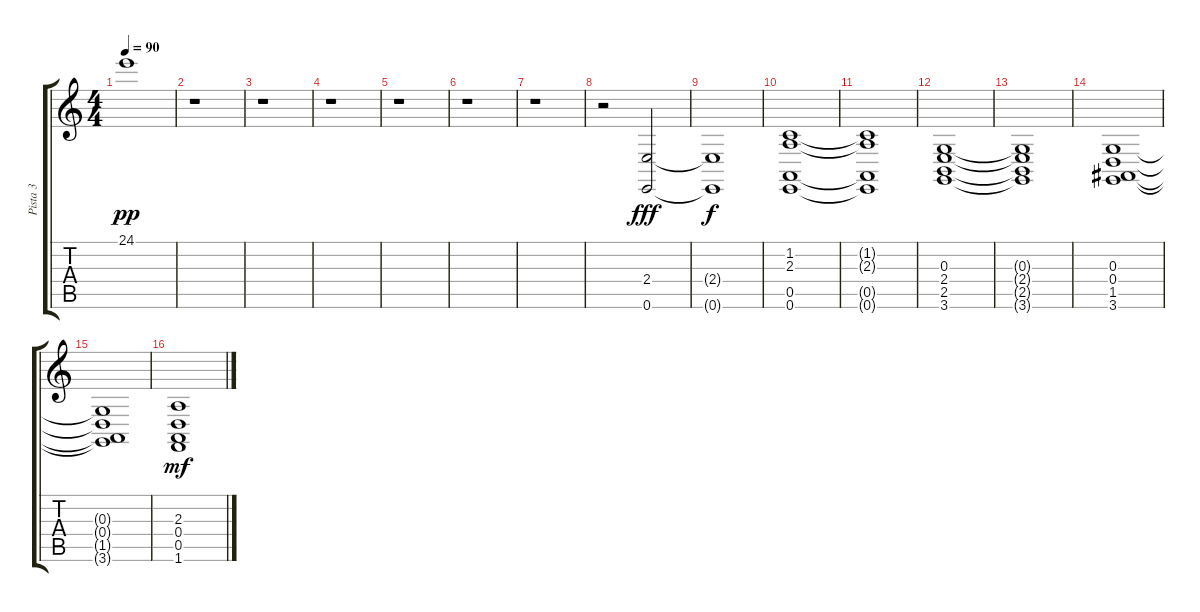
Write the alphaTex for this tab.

\track ("Pista 3" "Pista 3") {instrument synthstrings1}
\staff {score tabs}
\tuning (E4 B3 G3 D3 A2 E2) {hide}
\ts (4 4)
\tempo 90
\clef g2
\ks c
24.1.1{dy pp} |
r.1 |
r.1 |
r.1 |
r.1 |
r.1 |
r.1 |
r.2 (2.4 0.6).2{dy fff volume 1} |
(2.4{t} 0.6{t}).1{dy f} |
(1.2 2.3 0.5 0.6).1{volume 10} |
(1.2{t} 2.3{t} 0.5{t} 0.6{t}).1 |
(0.3 2.4 2.5 3.6).1 |
(0.3{t} 2.4{t} 2.5{t} 3.6{t}).1 |
(0.3 0.4 1.5 3.6).1 |
(0.3{t} 0.4{t} 1.5{t} 3.6{t}).1 |
(2.3 0.4 0.5 1.6).1{dy mf}
